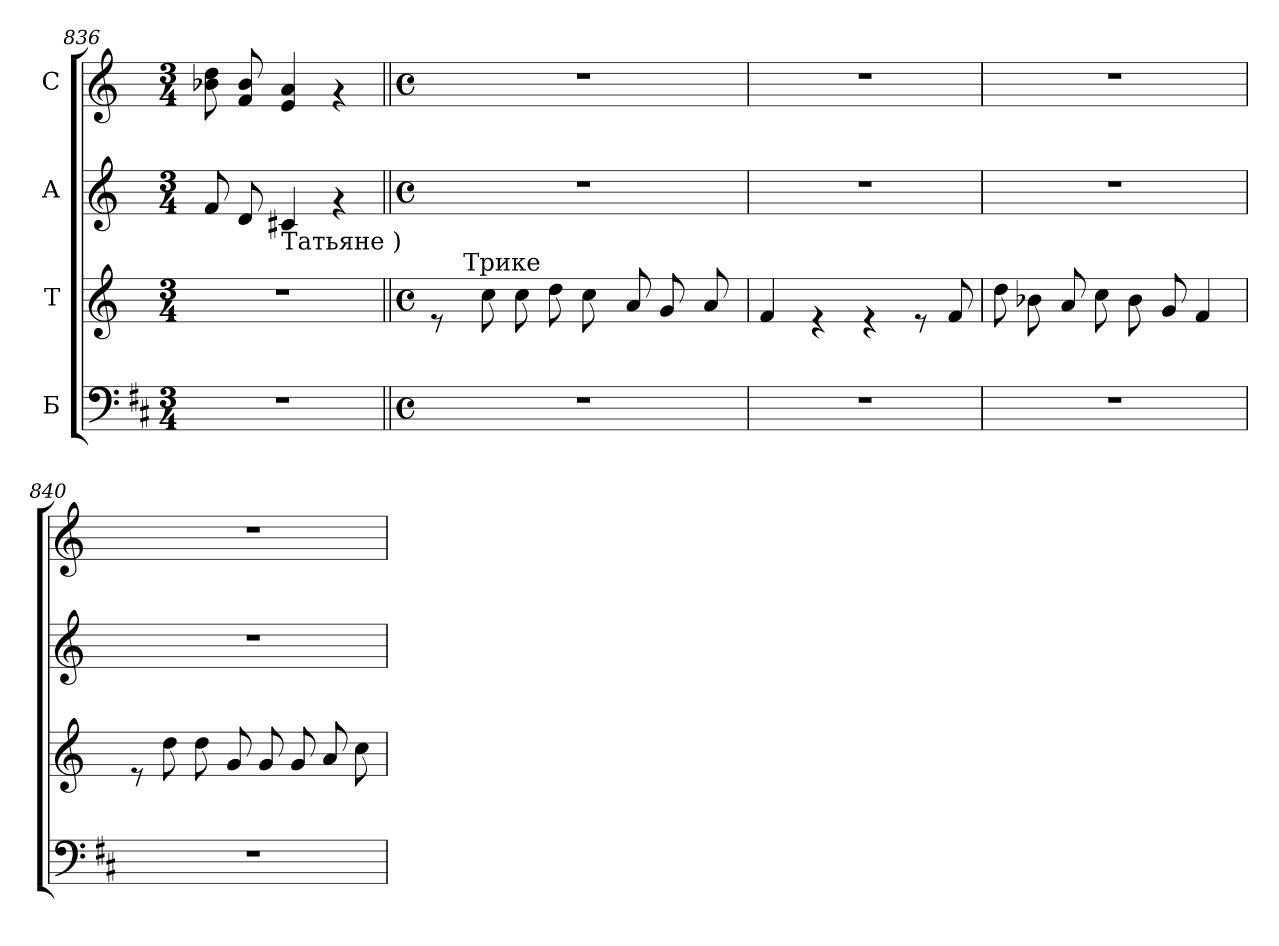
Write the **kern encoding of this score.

**kern	**kern	**kern	**kern
*part4	*part3	*part2	*part1
*staff4	*staff3	*staff2	*staff1
*I"Б	*I"Т	*I"А	*I"С
*clefF4	*clefG2	*clefG2	*clefG2
*k[f#c#]	*k[]	*k[]	*k[]
*D:	*C:	*C:	*C:
*M3/4	*M3/4	*M3/4	*M3/4
=836	=836	=836	=836
2.r	2.r	8f/	8b-X\ 8dd\
.	.	8d/	8f/ 8b-/
!	!	!LO:TX:b:t=Татьяне )	!
.	.	4c#X/	4e/ 4a/
.	.	4rf	4rf
!!LO:PB:g=z
=837||	=837||	=837||	=837||
*M4/4	*M4/4	*M4/4	*M4/4
*met(c)	*met(c)	*met(c)	*met(c)
!	!LO:TX:a:t=Moderato	!	!
*	*^	*	*
1r	8re	16ryy	1r	1r
.	.	64ryy	.	.
!	!	!LO:TX:a:t=Трике	!	!
.	.	2ryy	.	.
.	8cc\	.	.	.
.	8cc\	.	.	.
.	8dd\	.	.	.
.	8cc\	.	.	.
.	.	4ryy	.	.
.	8a/	.	.	.
.	8g/	.	.	.
.	.	8ryy	.	.
.	8a/	.	.	.
.	.	32.ryy	.	.
*	*v	*v	*	*
=838	=838	=838	=838
1r	4f/	1r	1r
.	4re	.	.
.	4re	.	.
.	8re	.	.
.	8f/	.	.
=839	=839	=839	=839
1r	8dd\	1r	1r
.	8b-X\	.	.
.	8a/	.	.
.	8cc\	.	.
.	8b-\	.	.
.	8g/	.	.
.	4f/	.	.
=840	=840	=840	=840
1r	8re	1r	1r
.	8dd\	.	.
.	8dd\	.	.
.	8g/	.	.
.	8g/	.	.
.	8g/	.	.
.	8a/	.	.
.	8cc\	.	.
=	=	=	=
*-	*-	*-	*-
